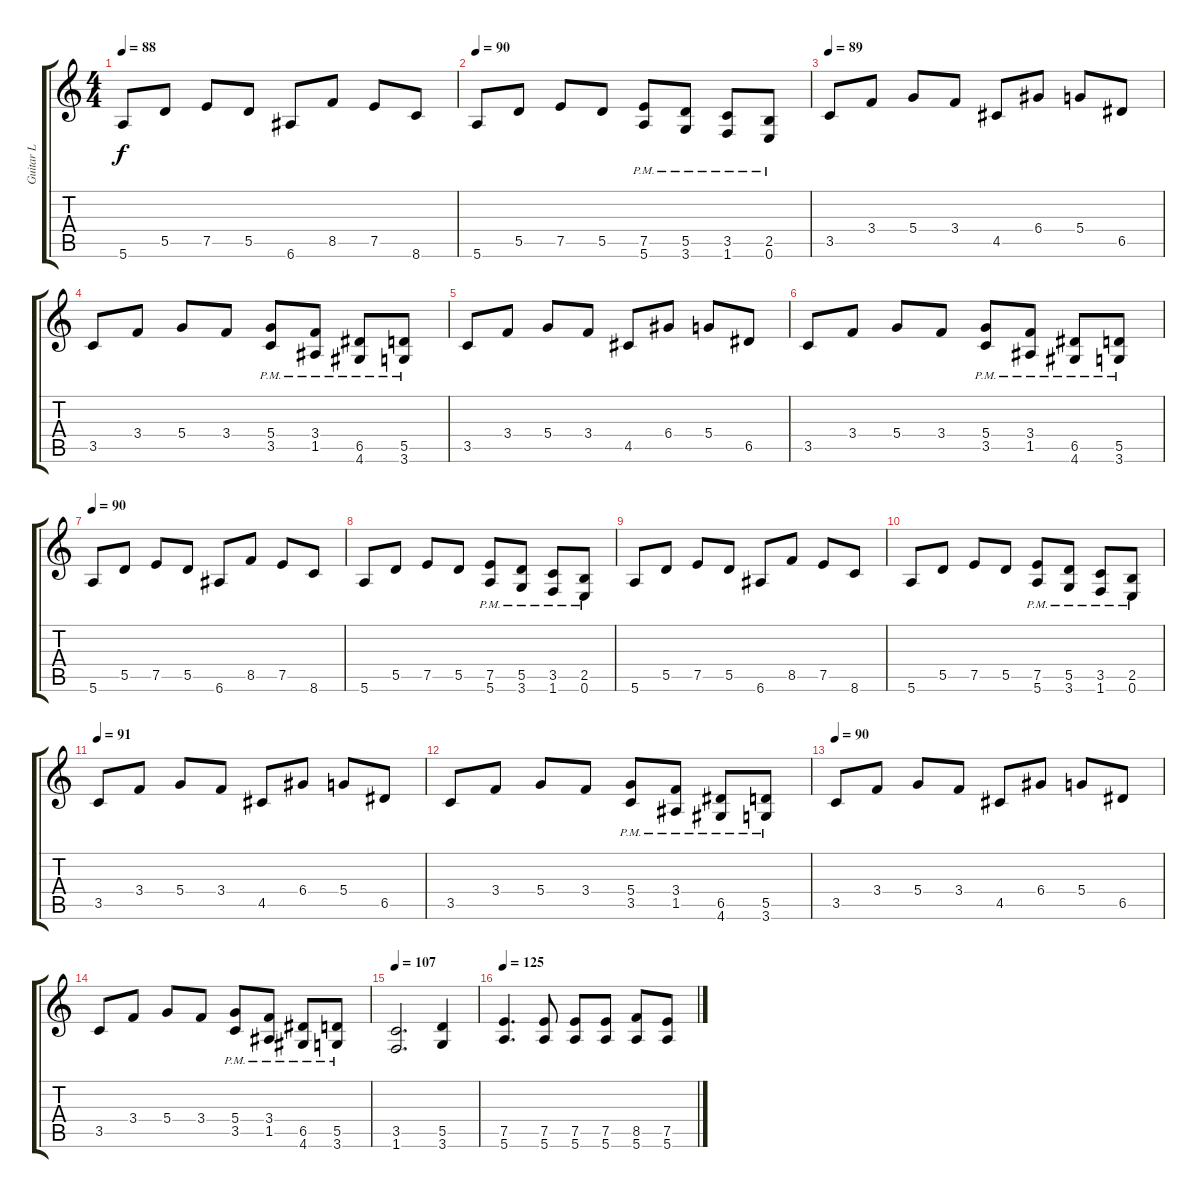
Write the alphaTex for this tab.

\track ("Guitar L" "Guitar L") {instrument distortionguitar}
\staff {score tabs}
\tuning (E4 B3 G3 D3 A2 E2) {hide}
\ts (4 4)
\tempo 88
\clef g2
\ks c
5.6.8{dy f} 5.5.8 7.5.8 5.5.8 6.6.8 8.5.8 7.5.8 8.6.8 |
\tempo 90
5.6.8 5.5.8 7.5.8 5.5.8 (7.5{pm} 5.6{pm}).8 (5.5{pm} 3.6{pm}).8 (3.5{pm} 1.6{pm}).8 (2.5{pm} 0.6{pm}).8 |
\tempo 89
3.5.8 3.4.8 5.4.8 3.4.8 4.5.8 6.4.8 5.4.8 6.5.8 |
3.5.8 3.4.8 5.4.8 3.4.8 (5.4{pm} 3.5{pm}).8 (3.4{pm} 1.5{pm}).8 (6.5{pm} 4.6{pm}).8 (5.5{pm} 3.6{pm}).8 |
3.5.8 3.4.8 5.4.8 3.4.8 4.5.8 6.4.8 5.4.8 6.5.8 |
3.5.8 3.4.8 5.4.8 3.4.8 (5.4{pm} 3.5{pm}).8 (3.4{pm} 1.5{pm}).8 (6.5{pm} 4.6{pm}).8 (5.5{pm} 3.6{pm}).8 |
\tempo 90
5.6.8 5.5.8 7.5.8 5.5.8 6.6.8 8.5.8 7.5.8 8.6.8 |
5.6.8 5.5.8 7.5.8 5.5.8 (7.5{pm} 5.6{pm}).8 (5.5{pm} 3.6{pm}).8 (3.5{pm} 1.6{pm}).8 (2.5{pm} 0.6{pm}).8 |
5.6.8 5.5.8 7.5.8 5.5.8 6.6.8 8.5.8 7.5.8 8.6.8 |
5.6.8 5.5.8 7.5.8 5.5.8 (7.5{pm} 5.6{pm}).8 (5.5{pm} 3.6{pm}).8 (3.5{pm} 1.6{pm}).8 (2.5{pm} 0.6{pm}).8 |
\tempo 91
3.5.8 3.4.8 5.4.8 3.4.8 4.5.8 6.4.8 5.4.8 6.5.8 |
3.5.8 3.4.8 5.4.8 3.4.8 (5.4{pm} 3.5{pm}).8 (3.4{pm} 1.5{pm}).8 (6.5{pm} 4.6{pm}).8 (5.5{pm} 3.6{pm}).8 |
\tempo 90
3.5.8 3.4.8 5.4.8 3.4.8 4.5.8 6.4.8 5.4.8 6.5.8 |
3.5.8 3.4.8 5.4.8 3.4.8 (5.4{pm} 3.5{pm}).8 (3.4{pm} 1.5{pm}).8 (6.5{pm} 4.6{pm}).8 (5.5{pm} 3.6{pm}).8 |
\tempo 107
(3.5 1.6).2{d} (5.5 3.6).4 |
\tempo 125
(7.5 5.6).4{d} (7.5 5.6).8 (7.5 5.6).8 (7.5 5.6).8 (8.5 5.6).8 (7.5 5.6).8
